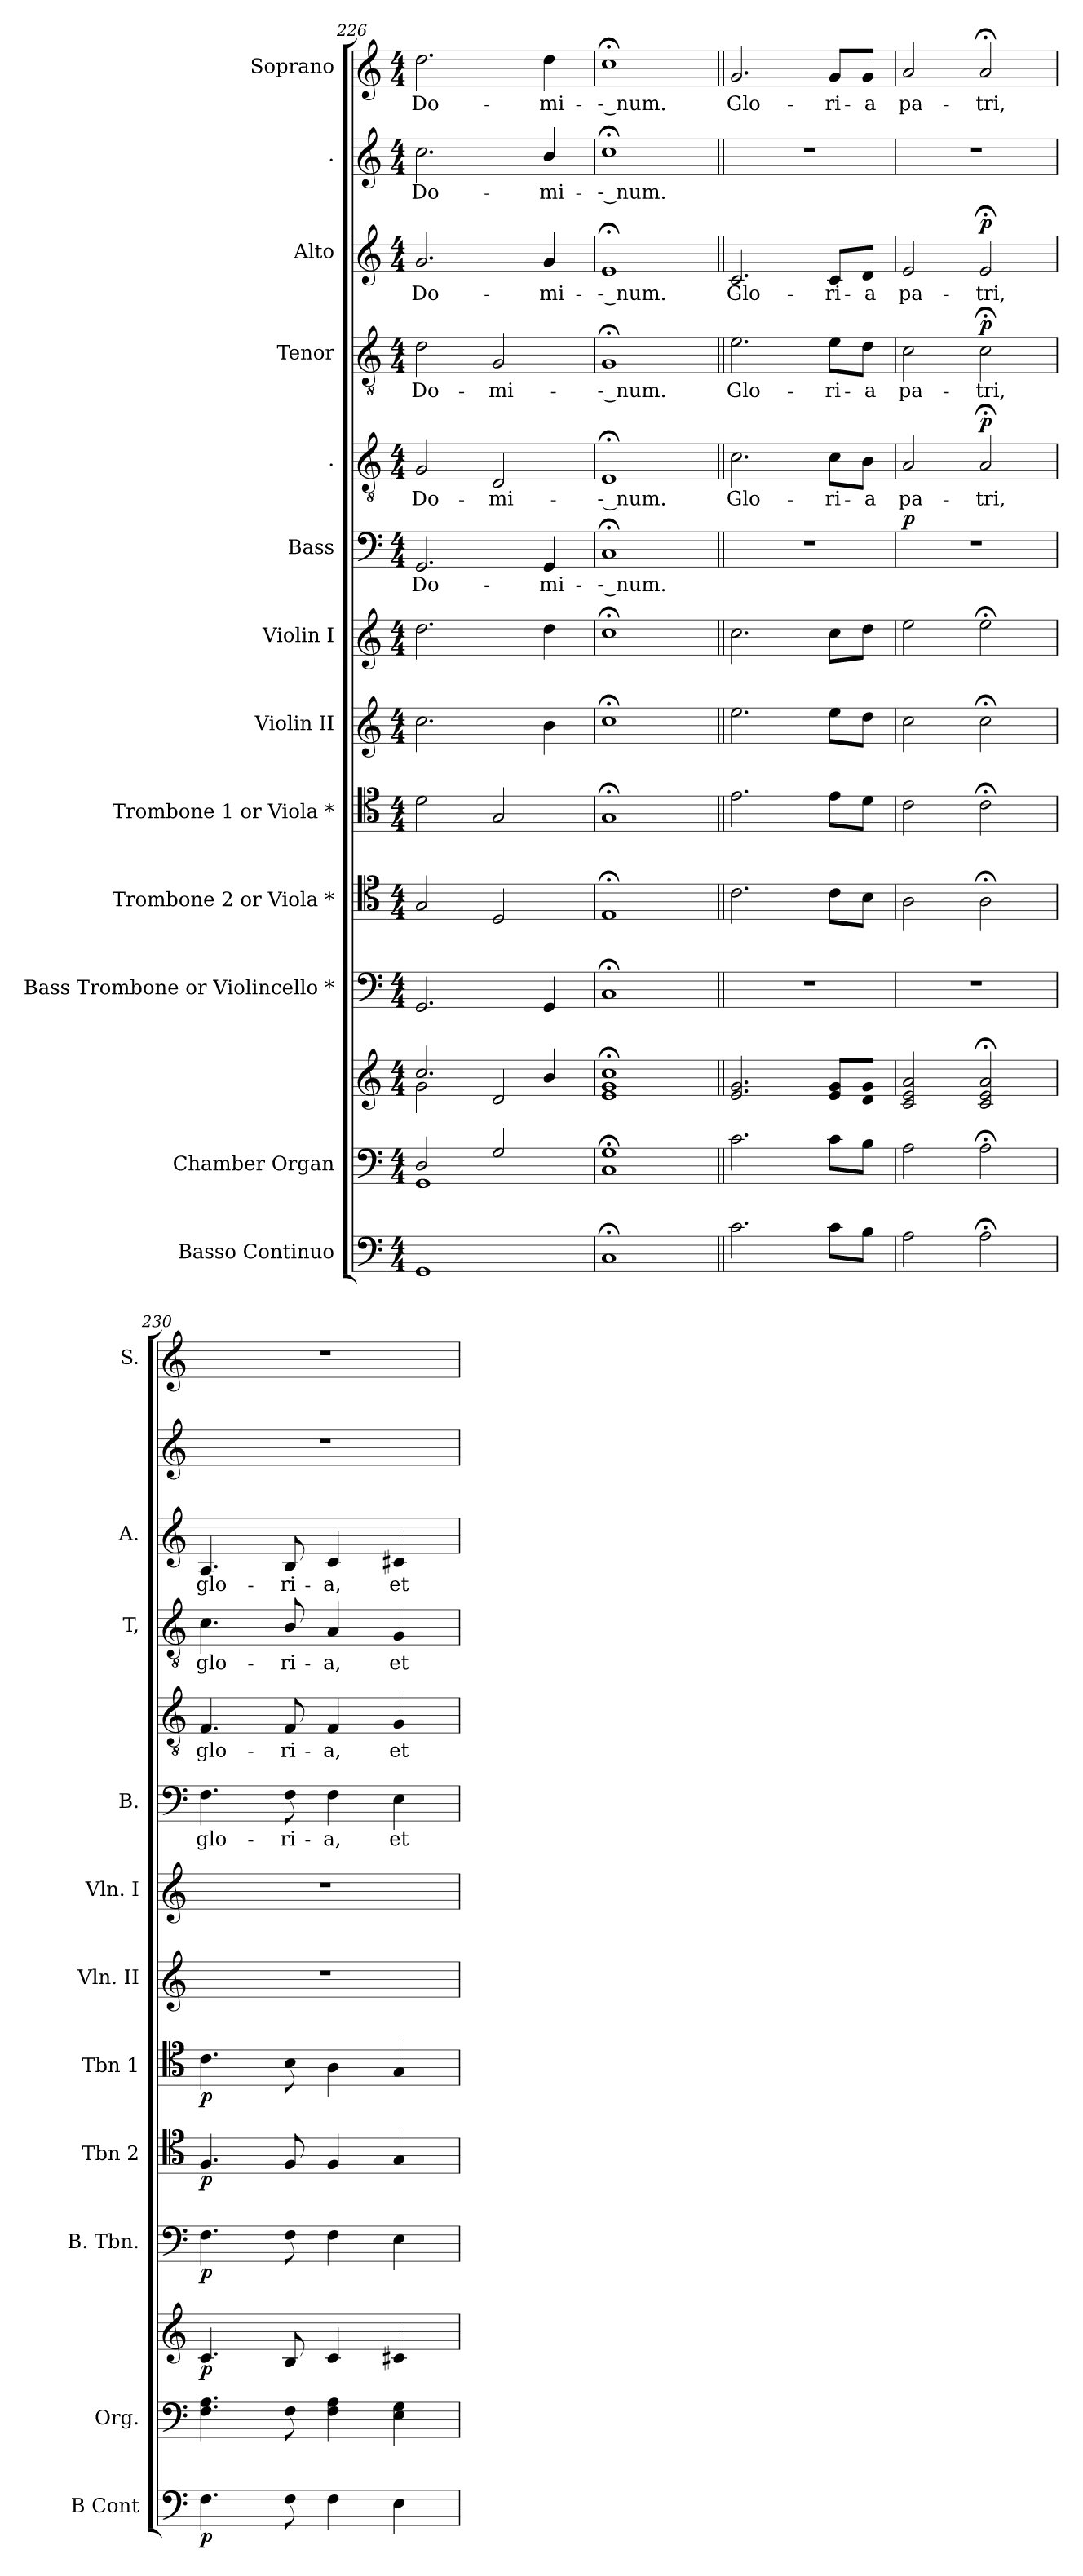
**kern	**dynam	**kern	**kern	**dynam	**kern	**dynam	**kern	**dynam	**kern	**dynam	**kern	**kern	**kern	**text	**dynam	**kern	**text	**dynam	**kern	**text	**dynam	**kern	**text	**dynam	**kern	**text	**kern	**text
*part13	*part13	*part12	*part12	*part12	*part11	*part11	*part10	*part10	*part9	*part9	*part8	*part7	*part6	*part6	*part6	*part5	*part5	*part5	*part4	*part4	*part4	*part3	*part3	*part3	*part2	*part2	*part1	*part1
*staff14	*staff14	*staff13	*staff12	*staff12/13	*staff11	*staff11	*staff10	*staff10	*staff9	*staff9	*staff8	*staff7	*staff6	*staff6	*staff6	*staff5	*staff5	*staff5	*staff4	*staff4	*staff4	*staff3	*staff3	*staff3	*staff2	*staff2	*staff1	*staff1
*I"Basso  Continuo	*	*I"Chamber  Organ	*	*	*I"Bass Trombone or Violincello *	*	*I"Trombone 2 or Viola *	*	*I"Trombone 1 or Viola *	*	*I"Violin II	*I"Violin I	*I"Bass	*	*	*I".	*	*	*I"Tenor	*	*	*I"Alto	*	*	*I".	*	*I"Soprano	*
*I'B Cont	*	*I'Org.	*	*	*I'B. Tbn.	*	*I'Tbn 2	*	*I'Tbn 1	*	*I'Vln. II	*I'Vln. I	*I'B.	*	*	*	*	*	*I'T,	*	*	*I'A.	*	*	*	*	*I'S.	*
*clefF4	*	*clefF4	*clefG2	*	*clefF4	*	*clefC4	*	*clefC4	*	*clefG2	*clefG2	*clefF4	*	*	*clefGv2	*	*	*clefGv2	*	*	*clefG2	*	*	*clefG2	*	*clefG2	*
*ITrd7c12	*	*	*	*	*	*	*	*	*	*	*	*	*	*	*	*ITrd7c12	*	*	*ITrd7c12	*	*	*	*	*	*	*	*	*
*k[]	*	*k[]	*k[]	*	*k[]	*	*k[]	*	*k[]	*	*k[]	*k[]	*k[]	*	*	*k[]	*	*	*k[]	*	*	*k[]	*	*	*k[]	*	*k[]	*
*M4/4	*	*M4/4	*M4/4	*	*M4/4	*	*M4/4	*	*M4/4	*	*M4/4	*M4/4	*M4/4	*	*	*M4/4	*	*	*M4/4	*	*	*M4/4	*	*	*M4/4	*	*M4/4	*
=226	=226	=226	=226	=226	=226	=226	=226	=226	=226	=226	=226	=226	=226	=226	=226	=226	=226	=226	=226	=226	=226	=226	=226	=226	=226	=226	=226	=226
*	*	*^	*^	*	*	*	*	*	*	*	*	*	*	*	*	*	*	*	*	*	*	*	*	*	*	*	*	*
!	!	!	!	!	!	!	!	!	!	!	!	!	!	!	!	!LO:LY:b	!	!	!LO:LY:b	!	!	!LO:LY:b	!	!	!LO:LY:b	!	!	!LO:LY:b	!	!LO:LY:b
1GGG	.	2D/	1GG	2.cc/	2g\	.	2.GG/	.	2G/	.	2d\	.	2.cc\	2.dd\	2.GG/	Do-	.	2GG/	Do-	.	2D\	Do-	.	2.g/	Do-	.	2.cc\	Do-	2.dd\	Do-
!	!	!	!	!	!	!	!	!	!	!	!	!	!	!	!	!	!	!	!LO:LY:b	!	!	!LO:LY:b	!	!	!	!	!	!	!	!
.	.	2G/	.	.	2d/	.	.	.	2D/	.	2G/	.	.	.	.	.	.	2DD/	-mi-	.	2GG/	-mi-	.	.	.	.	.	.	.	.
!	!	!	!	!	!	!	!	!	!	!	!	!	!	!	!	!LO:LY:b	!	!	!	!	!	!	!	!	!LO:LY:b	!	!	!LO:LY:b	!	!LO:LY:b
.	.	.	.	4b/	.	.	4GG/	.	.	.	.	.	4b\	4dd\	4GG/	-mi-	.	.	.	.	.	.	.	4g/	-mi-	.	4b/	-mi-	4dd\	-mi-
*	*	*	*	*v	*v	*	*	*	*	*	*	*	*	*	*	*	*	*	*	*	*	*	*	*	*	*	*	*	*	*
=227	=227	=227	=227	=227	=227	=227	=227	=227	=227	=227	=227	=227	=227	=227	=227	=227	=227	=227	=227	=227	=227	=227	=227	=227	=227	=227	=227	=227	=227
!	!	!	!	!	!	!	!	!	!	!	!	!	!	!	!LO:LY:b	!	!	!LO:LY:b	!	!	!LO:LY:b	!	!	!LO:LY:b	!	!	!LO:LY:b	!	!LO:LY:b
1CC;<	.	1G;<	1C	1e;< 1g;< 1cc;<	.	1C;<	.	1E;<	.	1G;<	.	1cc;<	1cc;<	1C;<	-- num.	.	1EE;<	-- num.	.	1GG;<	-- num.	.	1e;<	-- num.	.	1cc;<	-- num.	1cc;<	-- num.
!!LO:PB:g=z
=228||	=228||	=228||	=228||	=228||	=228||	=228||	=228||	=228||	=228||	=228||	=228||	=228||	=228||	=228||	=228||	=228||	=228||	=228||	=228||	=228||	=228||	=228||	=228||	=228||	=228||	=228||	=228||	=228||	=228||
!	!	!	!	!	!	!	!	!	!	!	!	!	!	!	!	!	!	!LO:LY:b	!	!	!LO:LY:b	!	!	!LO:LY:b	!	!	!	!	!LO:LY:b
*	*	*v	*v	*	*	*	*	*	*	*	*	*	*	*	*	*	*	*	*	*	*	*	*	*	*	*	*	*	*
2.C\	.	2.c\	2.e/ 2.g/	.	1r	.	2.c\	.	2.e\	.	2.ee\	2.cc\	1r	.	.	2.C\	Glo-	.	2.E\	Glo-	.	2.c/	Glo-	.	1r	.	2.g/	Glo-
!	!	!	!	!	!	!	!	!	!	!	!	!	!	!	!	!	!LO:LY:b	!	!	!LO:LY:b	!	!	!LO:LY:b	!	!	!	!	!LO:LY:b
8C\L	.	8c\L	8e/ 8g/L	.	.	.	8c\L	.	8e\L	.	8ee\L	8cc\L	.	.	.	8C\L	-ri-	.	8E\L	-ri-	.	8c/L	-ri-	.	.	.	8g/L	-ri-
!	!	!	!	!	!	!	!	!	!	!	!	!	!	!	!	!	!LO:LY:b	!	!	!LO:LY:b	!	!	!LO:LY:b	!	!	!	!	!LO:LY:b
8BB\J	.	8B\J	8d/ 8g/J	.	.	.	8B\J	.	8d\J	.	8dd\J	8dd\J	.	.	.	8BB\J	-a	.	8D\J	-a	.	8d/J	-a	.	.	.	8g/J	-a
=229	=229	=229	=229	=229	=229	=229	=229	=229	=229	=229	=229	=229	=229	=229	=229	=229	=229	=229	=229	=229	=229	=229	=229	=229	=229	=229	=229	=229
!	!	!	!	!	!	!	!	!	!	!	!	!	!	!	!LO:DY:b	!	!LO:LY:b	!	!	!LO:LY:b	!	!	!LO:LY:b	!	!	!	!	!LO:LY:b
2AA\	.	2A\	2c/ 2e/ 2a/	.	1r	.	2A\	.	2c\	.	2cc\	2ee\	1r	.	p	2AA/	pa-	.	2C\	pa-	.	2e/	pa-	.	1r	.	2a/	pa-
!	!	!	!	!	!	!	!	!	!	!	!	!	!	!	!	!	!LO:LY:b	!LO:DY:b	!	!LO:LY:b	!LO:DY:b	!	!LO:LY:b	!LO:DY:b	!	!	!	!LO:LY:b
2AA;<\	.	2A;<\	2c/;< 2e/;< 2a/;<	.	.	.	2A;<\	.	2c;<\	.	2cc;<\	2ee;<\	.	.	.	2AA;</	-tri,	p	2C;<\	-tri,	p	2e;</	-tri,	p	.	.	2a;</	-tri,
=230	=230	=230	=230	=230	=230	=230	=230	=230	=230	=230	=230	=230	=230	=230	=230	=230	=230	=230	=230	=230	=230	=230	=230	=230	=230	=230	=230	=230
!	!LO:DY:b	!	!	!LO:DY:b	!	!LO:DY:b	!	!LO:DY:b	!	!LO:DY:b	!	!	!	!LO:LY:b	!	!	!LO:LY:b	!	!	!LO:LY:b	!	!	!LO:LY:b	!	!	!	!	!
4.FF\	p	4.F\ 4.A\	4.c/	p	4.F\	p	4.F/	p	4.c\	p	1r	1r	4.F\	glo-	.	4.FF/	glo-	.	4.C\	glo-	.	4.A/	glo-	.	1r	.	1r	.
!	!	!	!	!	!	!	!	!	!	!	!	!	!	!LO:LY:b	!	!	!LO:LY:b	!	!	!LO:LY:b	!	!	!LO:LY:b	!	!	!	!	!
8FF\	.	8F\	8B/	.	8F\	.	8F/	.	8B\	.	.	.	8F\	-ri-	.	8FF/	-ri-	.	8BB/	-ri-	.	8B/	-ri-	.	.	.	.	.
!	!	!	!	!	!	!	!	!	!	!	!	!	!	!LO:LY:b	!	!	!LO:LY:b	!	!	!LO:LY:b	!	!	!LO:LY:b	!	!	!	!	!
4FF\	.	4F\ 4A\	4c/	.	4F\	.	4F/	.	4A\	.	.	.	4F\	-a,	.	4FF/	-a,	.	4AA/	-a,	.	4c/	-a,	.	.	.	.	.
!	!	!	!	!	!	!	!	!	!	!	!	!	!	!LO:LY:b	!	!	!LO:LY:b	!	!	!LO:LY:b	!	!	!LO:LY:b	!	!	!	!	!
4EE\	.	4E\ 4G\	4c#X/	.	4E\	.	4G/	.	4G/	.	.	.	4E\	et	.	4GG/	et	.	4GG/	et	.	4c#X/	et	.	.	.	.	.
=	=	=	=	=	=	=	=	=	=	=	=	=	=	=	=	=	=	=	=	=	=	=	=	=	=	=	=	=
*-	*-	*-	*-	*-	*-	*-	*-	*-	*-	*-	*-	*-	*-	*-	*-	*-	*-	*-	*-	*-	*-	*-	*-	*-	*-	*-	*-	*-
